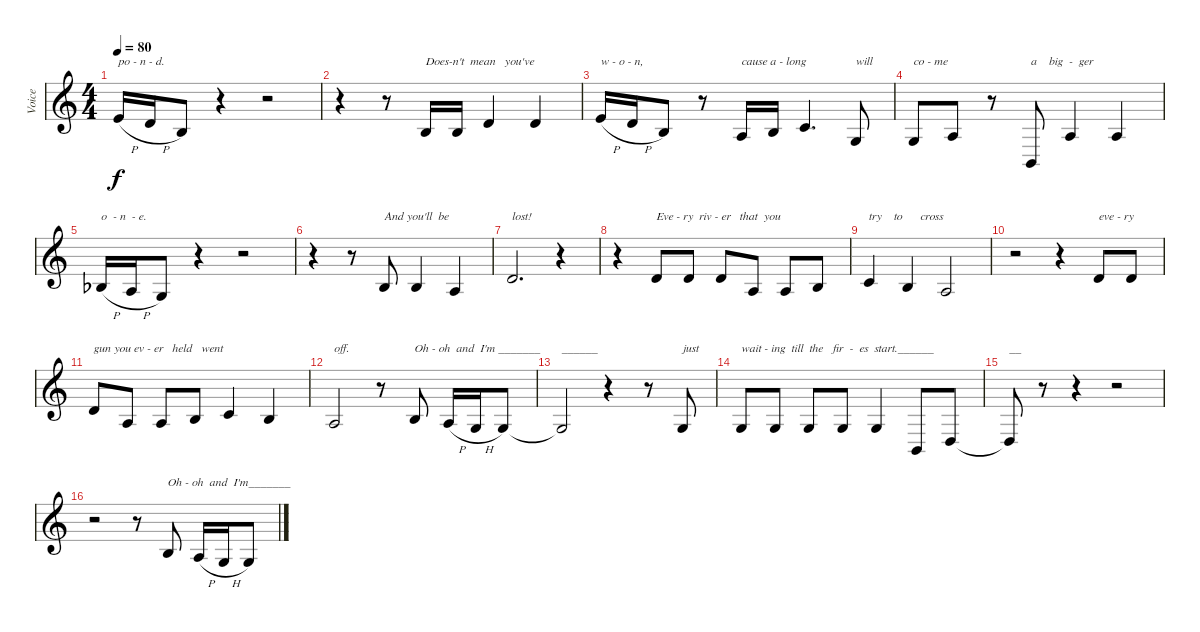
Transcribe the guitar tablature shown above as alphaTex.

\track ("Voice" "Voice") {instrument lead6voice}
\staff {score}
\tuning (E4 B3 G3 D3 A2 E2) {hide}
\ts (4 4)
\tempo 80
\clef g2
\ks c
5.2{h}.16{txt "po - n - d." dy f} 3.2{h}.16 0.2.8 r.4 r.2 |
r.4 r.8 0.2.16{txt "Does-n't  mean   you've"} 0.2.16 3.2.4 3.2.4 |
5.2{h}.16{txt "w - o - n,"} 3.2{h}.16 0.2.8 r.8 2.3.16{txt "cause a - long"} 0.2.16 1.2.4{d} 0.3.8{txt "will"} |
0.3.8{txt "co - me"} 2.3.8 r.8 2.5.8{txt "a    big  -  ger"} 2.3.4 2.3.4 |
3.3{h acc b}.16{txt "o  - n  - e."} 2.3{h}.16 0.3.8 r.4 r.2 |
r.4 r.8 0.2.8{txt "And you'll  be"} 0.2.4 2.3.4 |
3.2.2{d txt "lost!"} r.4 |
r.4 3.2.8{txt "Eve - ry  riv - er   that  you"} 3.2.8 3.2.8 2.3.8 2.3.8 0.2.8 |
1.2.4{txt "try    to      cross"} 0.2.4 2.3.2 |
r.2 r.4 3.2.8{txt "eve - ry"} 3.2.8 |
3.2.8{txt "gun you ev - er   held   went"} 2.3.8 2.3.8 0.2.8 1.2.4 0.2.4 |
2.3.2{txt "off."} r.8 0.2.8{txt "Oh - oh  and  I'm _______"} 2.3{h}.16 0.3{h}.16 0.3.8 |
0.3{t}.2{txt "______"} r.4 r.8 0.3.8{txt "just"} |
0.3.8{txt "wait - ing  till  the   fir  -  es  start.______"} 0.3.8 0.3.8 0.3.8 0.3.4 2.5.8 0.4.8 |
0.4{t}.8{txt "__"} r.8 r.4 r.2 |
r.2 r.8 0.2.8{txt "Oh - oh  and  I'm_______"} 2.3{h}.16 0.3{h}.16 0.3.8
